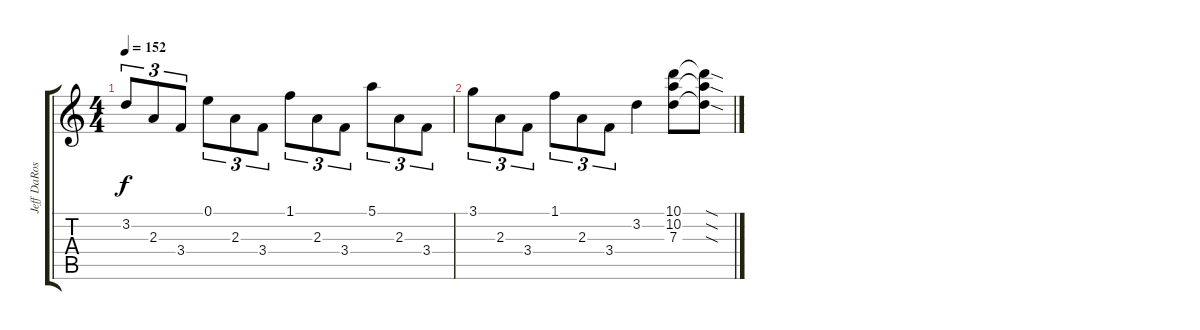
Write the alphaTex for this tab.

\track ("Jeff DaRosa (Banjo Left)" "Jeff DaRos") {instrument banjo}
\staff {score tabs}
\tuning (E4 B3 G3 D3 A2 E2) {hide}
\displaytranspose 12
\ts (4 4)
\tempo 152
\clef g2
\ks c
3.2.8{tu (3 2) dy f} 2.3.8{tu (3 2)} 3.4.8{tu (3 2)} 0.1.8{tu (3 2)} 2.3.8{tu (3 2)} 3.4.8{tu (3 2)} 1.1.8{tu (3 2)} 2.3.8{tu (3 2)} 3.4.8{tu (3 2)} 5.1.8{tu (3 2)} 2.3.8{tu (3 2)} 3.4.8{tu (3 2)} |
3.1.8{tu (3 2)} 2.3.8{tu (3 2)} 3.4.8{tu (3 2)} 1.1.8{tu (3 2)} 2.3.8{tu (3 2)} 3.4.8{tu (3 2)} 3.2.4 (10.1 10.2 7.3).8 (10.1{sod t} 10.2{sod t} 7.3{sod t}).8
